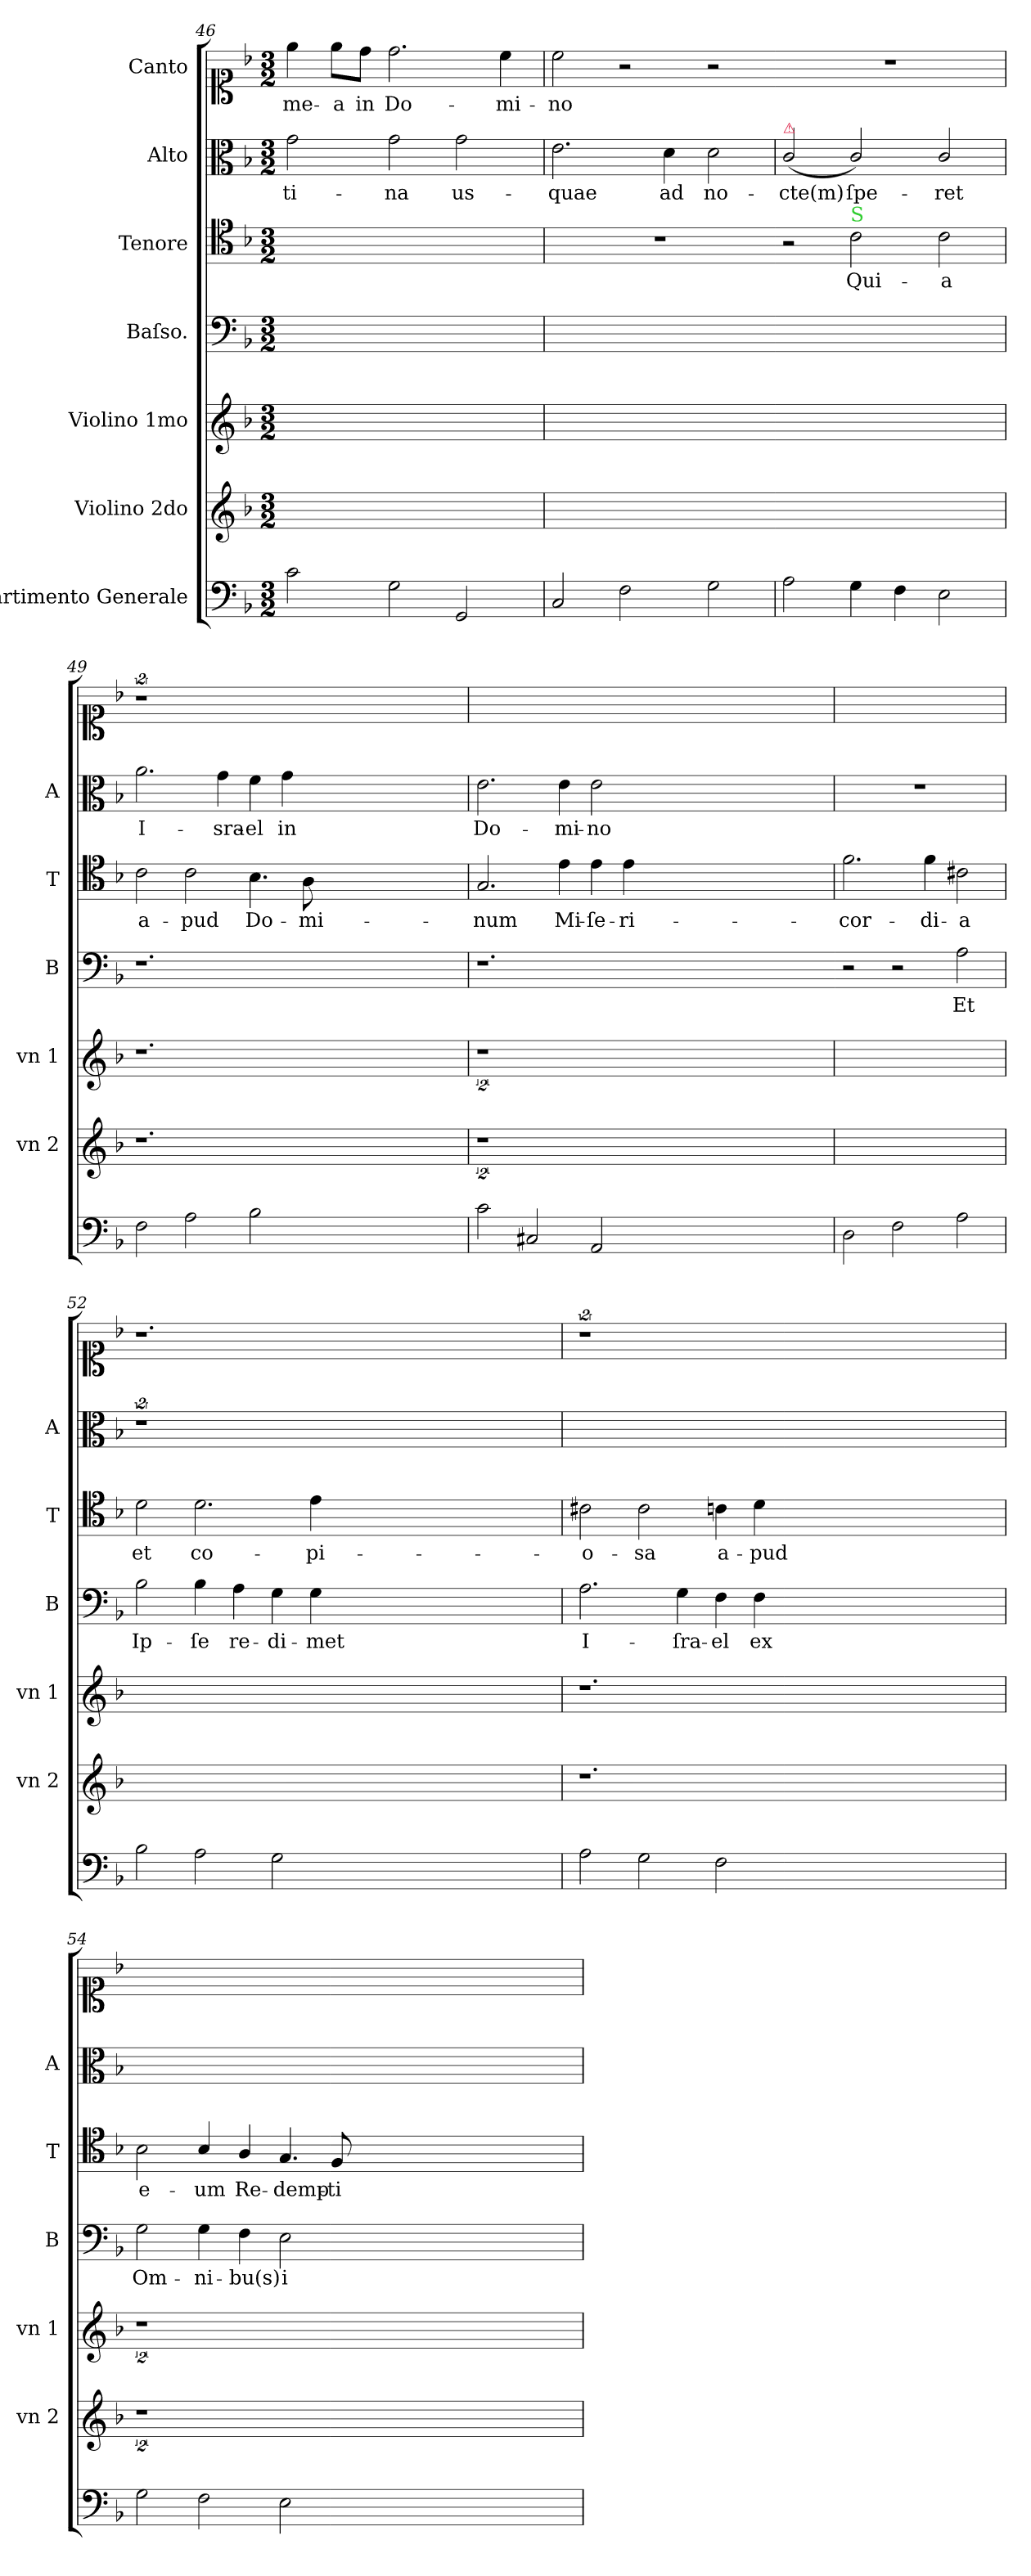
**kern	**kern	**kern	**kern	**text	**kern	**text	**kern	**text	**kern	**text
*part7	*part6	*part5	*part4	*part4	*part3	*part3	*part2	*part2	*part1	*part1
*staff7	*staff6	*staff5	*staff4	*staff4	*staff3	*staff3	*staff2	*staff2	*staff1	*staff1
*I"Partimento Generale	*I"Violino 2do	*I"Violino 1mo	*I"Baſso.	*	*I"Tenore	*	*I"Alto	*	*I"Canto	*
*	*I'vn 2	*I'vn 1	*I'B	*	*I'T	*	*I'A	*	*	*
*clefF4	*clefG2	*clefG2	*clefF4	*	*clefC4	*	*clefC3	*	*clefC1	*
*k[b-]	*k[b-]	*k[b-]	*k[b-]	*	*k[b-]	*	*k[b-]	*	*k[b-]	*
*F:	*F:	*F:	*F:	*	*F:	*	*F:	*	*F:	*
*M3/2	*M3/2	*M3/2	*M3/2	*	*M3/2	*	*M3/2	*	*M3/2	*
=46	=46	=46	=46	=46	=46	=46	=46	=46	=46	=46
2c\	1.ryy	1.ryy	1.ryy	.	1.ryy	.	2g\	-ti-	4ee\	me-
.	.	.	.	.	.	.	.	.	8ee\L	-a
.	.	.	.	.	.	.	.	.	8dd\J	in
2G\	.	.	.	.	.	.	2g\	-na	2.dd\	Do-
2GG/	.	.	.	.	.	.	2g\	us-	.	.
.	.	.	.	.	.	.	.	.	4cc\	-mi-
=47	=47	=47	=47	=47	=47	=47	=47	=47	=47	=47
2C/	1.ryy	1.ryy	1.ryy	.	1.r	.	2.e\	-quae	2cc\	-no
2F\	.	.	.	.	.	.	.	.	2r	.
.	.	.	.	.	.	.	4d\	ad	.	.
2G\	.	.	.	.	.	.	2d\	no-	2r	.
=48	=48	=48	=48	=48-	=48-	=48-	=48	=48-	=48-	=48-
!	!	!	!	!	!	!	!LO:TX:a:color=crimson:t=⚠	!	!	!
2A\	1.ryy	1.ryy	1.ryy	.	2r	.	(<2c/	-cte(m)	1.r	.
!	!	!	!	!	!LO:TX:a:color=limegreen:t=S	!	!	!	!	!
4G\	.	.	.	.	2c\	Qui-	2c/)	ſpe-	.	.
4F\	.	.	.	.	.	.	.	.	.	.
2E\	.	.	.	.	2c\	-a	2c/	-ret	.	.
=49	=49	=49	=49	=49	=49	=49	=49	=49	=49	=49
2F\	1.r	1.r	1.r	.	2c\	a-	2.a\	I-	2%9r	.
2A\	.	.	.	.	2c\	-pud	.	.	.	.
.	.	.	.	.	.	.	4g\	-sra-	.	.
2B-\	.	.	.	.	4.B-\	Do-	4f\	-el	.	.
.	.	.	.	.	.	.	4g\	in	.	.
.	.	.	.	.	8A\	-mi-	.	.	.	.
0.ryy	0.ryy	0.ryy	0.ryy	.	0.ryy	.	0.ryy	.	.	.
=50	=50	=50	=50	=50	=50	=50	=50	=50	=50	=50
2c\	2%9r	2%9r	1.r	.	2.G/	-num	2.e\	Do-	00ryy	.
2C#X/	.	.	.	.	.	.	.	.	.	.
.	.	.	.	.	4e\	Mi-	4e\	-mi-	.	.
2AA/	.	.	.	.	4e\	-ſe-	2e\	-no	.	.
.	.	.	.	.	4e\	-ri-	.	.	.	.
0.ryy	.	.	0.ryy	.	0.ryy	.	0.ryy	.	.	.
.	.	.	.	.	.	.	.	.	2ryy	.
=51	=51	=51	=51-	=51	=51	=51	=51	=51	=51	=51
2D\	1.ryy	1.ryy	2r	.	2.f\	-cor-	1.r	.	1.ryy	.
2F\	.	.	2r	.	.	.	.	.	.	.
.	.	.	.	.	4f\	-di-	.	.	.	.
2A\	.	.	2A\	Et	2c#X\	-a	.	.	.	.
=52	=52	=52	=52	=52	=52	=52	=52	=52	=52	=52
2B-\	00ryy	00ryy	2B-\	Ip-	2d\	et	2%9r	.	1.r	.
2A\	.	.	4B-\	-ſe	2.d\	co-	.	.	.	.
.	.	.	4A\	re-	.	.	.	.	.	.
2G\	.	.	4G\	-di-	.	.	.	.	.	.
.	.	.	4G\	-met	4e\	-pi-	.	.	.	.
0.ryy	.	.	0.ryy	.	0.ryy	.	.	.	0.ryy	.
.	2ryy	2ryy	.	.	.	.	.	.	.	.
=53	=53	=53	=53	=53	=53	=53	=53	=53	=53	=53
2A\	1.r	1.r	2.A\	I-	2c#X\	-o-	00ryy	.	2%9r	.
2G\	.	.	.	.	2c#\	-sa	.	.	.	.
.	.	.	4G\	-ſra-	.	.	.	.	.	.
2F\	.	.	4F\	-el	4cn\	a-	.	.	.	.
.	.	.	4F\	ex	4d\	-pud	.	.	.	.
0.ryy	0.ryy	0.ryy	0.ryy	.	0.ryy	.	.	.	.	.
.	.	.	.	.	.	.	2ryy	.	.	.
=54	=54	=54	=54	=54	=54	=54	=54	=54	=54	=54
2G\	2%9r	2%9r	2G\	Om-	2B-\	e-	00ryy	.	00ryy	.
2F\	.	.	4G\	-ni-	4B-/	-um	.	.	.	.
.	.	.	4F\	-bu(s)	4A/	Re-	.	.	.	.
2E\	.	.	2E\	i-	4.G/	-demp-	.	.	.	.
.	.	.	.	.	8F/	-ti-	.	.	.	.
0.ryy	.	.	0.ryy	.	0.ryy	.	.	.	.	.
.	.	.	.	.	.	.	2ryy	.	2ryy	.
=	=	=	=	=	=	=	=	=	=	=
*-	*-	*-	*-	*-	*-	*-	*-	*-	*-	*-
